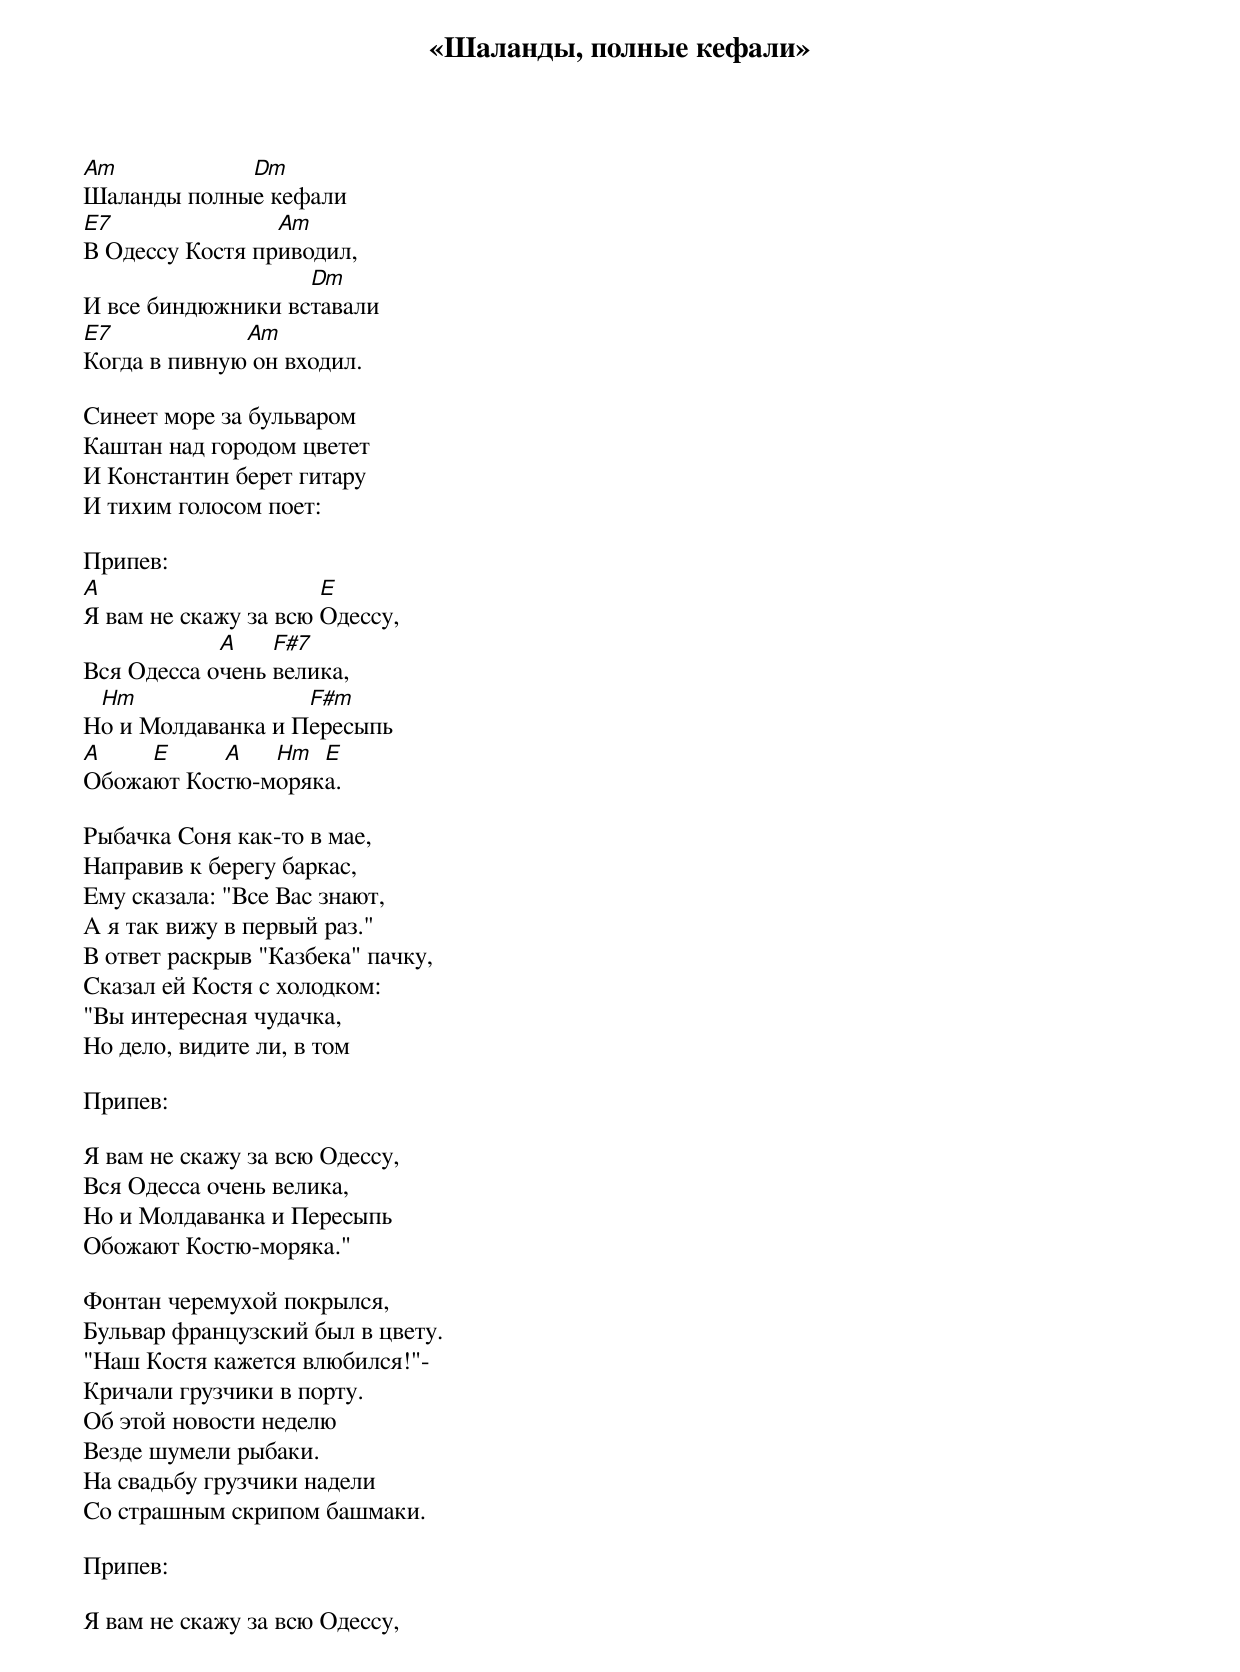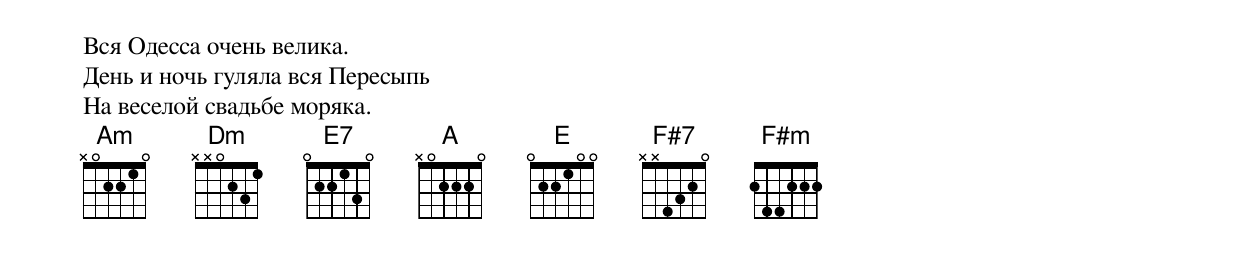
«Шаланды, полные кефали»
Am           Dm
Шаланды полные кефали
E7               Am
В Одессу Костя приводил,
                   Dm
И все биндюжники вставали
E7            Am
Когда в пивную он входил.

Синеет море за бульваром
Каштан над городом цветет
И Константин берет гитару
И тихим голосом поет:

Припев:
A                     E
Я вам не скажу за всю Одессу,
            A    F#7
Вся Одесса очень велика,
 Hm                F#m
Но и Молдаванка и Пересыпь
A    E     A   Hm  E
Обожают Костю-моряка.

Рыбачка Соня как-то в мае,
Направив к берегу баркас,
Ему сказала: "Все Вас знают,
А я так вижу в первый раз."
В ответ раскрыв "Казбека" пачку,
Сказал ей Костя с холодком:
"Вы интересная чудачка,
Но дело, видите ли, в том

Припев:

Я вам не скажу за всю Одессу,
Вся Одесса очень велика,
Но и Молдаванка и Пересыпь
Обожают Костю-моряка."

Фонтан черемухой покрылся,
Бульвар французский был в цвету.
"Наш Костя кажется влюбился!"-
Кричали грузчики в порту.
Об этой новости неделю
Везде шумели рыбаки.
На свадьбу грузчики надели
Со страшным скрипом башмаки.

Припев:

Я вам не скажу за всю Одессу,
Вся Одесса очень велика.
День и ночь гуляла вся Пересыпь
На веселой свадьбе моряка.
